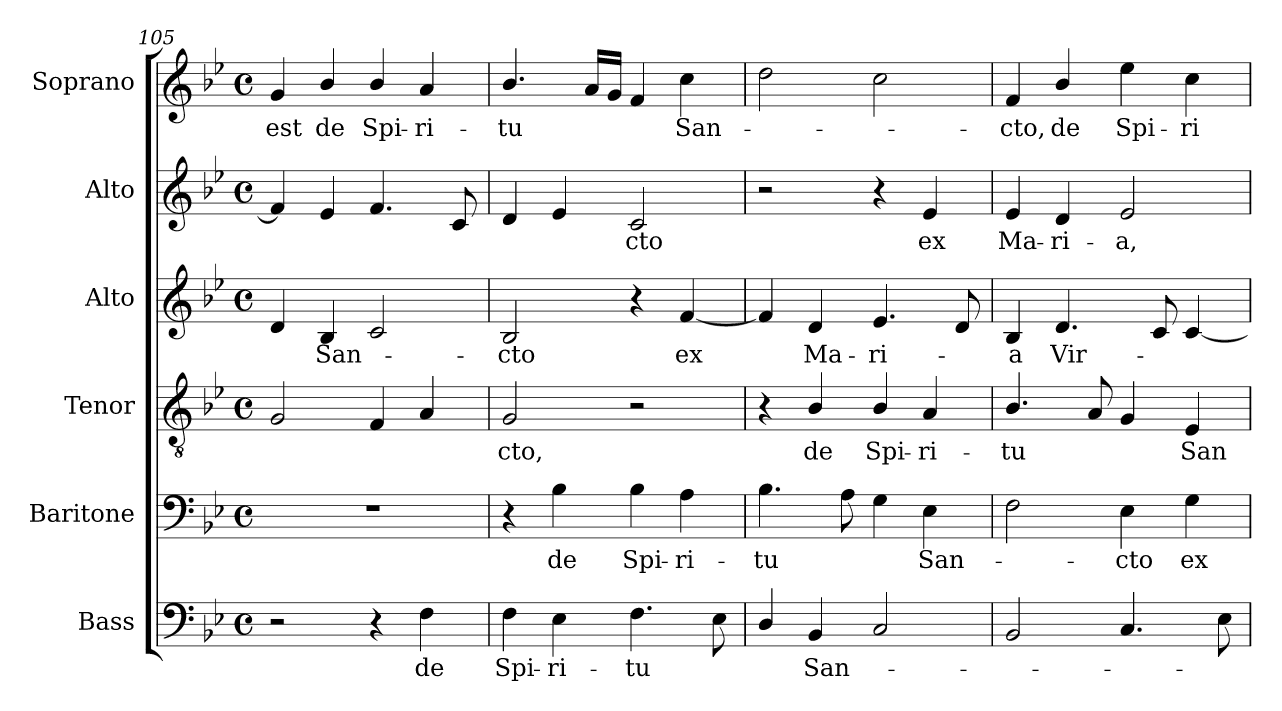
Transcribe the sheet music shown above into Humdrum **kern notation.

**kern	**text	**kern	**text	**kern	**text	**kern	**text	**kern	**text	**kern	**text
*part6	*part6	*part5	*part5	*part4	*part4	*part3	*part3	*part2	*part2	*part1	*part1
*staff6	*staff6	*staff5	*staff5	*staff4	*staff4	*staff3	*staff3	*staff2	*staff2	*staff1	*staff1
*I"Bass	*	*I"Baritone	*	*I"Tenor	*	*I"Alto	*	*I"Alto	*	*I"Soprano	*
*I'B.	*	*I'Bar.	*	*I'T.	*	*I'A.	*	*I'A.	*	*I'S.	*
*clefF4	*	*clefF4	*	*clefGv2	*	*clefG2	*	*clefG2	*	*clefG2	*
*	*	*	*	*ITrd7c12	*	*	*	*	*	*	*
*k[b-e-]	*	*k[b-e-]	*	*k[b-e-]	*	*k[b-e-]	*	*k[b-e-]	*	*k[b-e-]	*
*B-:	*	*B-:	*	*B-:	*	*B-:	*	*B-:	*	*B-:	*
*M4/4	*	*M4/4	*	*M4/4	*	*M4/4	*	*M4/4	*	*M4/4	*
*met(c)	*	*met(c)	*	*met(c)	*	*met(c)	*	*met(c)	*	*met(c)	*
=105	=105	=105	=105	=105	=105	=105	=105	=105	=105	=105	=105
!	!	!	!	!	!	!	!	!	!	!	!LO:LY:b:color=#000000
2r	.	1r	.	2GGi/	.	4di/	.	4fi/]	.	4gi/	est
!	!	!	!	!	!	!	!LO:LY:b:color=#000000	!	!	!	!
!	!	!	!	!	!	!	!	!	!	!	!LO:LY:b:color=#000000
.	.	.	.	.	.	4B-i/	San-	4e-i/	.	4b-i/	de
!	!	!	!	!	!	!	!	!	!	!	!LO:LY:b:color=#000000
4r	.	.	.	4FFi/	.	2ci/	.	4.fi/	.	4b-i/	Spi-
!	!LO:LY:b:color=#000000	!	!	!	!	!	!	!	!	!	!
!	!	!	!	!	!	!	!	!	!	!	!LO:LY:b:color=#000000
4Fi\	de	.	.	4AAi/	.	.	.	.	.	4ai/	-ri-
.	.	.	.	.	.	.	.	8ci/	.	.	.
=106	=106	=106	=106	=106	=106	=106	=106	=106	=106	=106	=106
!	!LO:LY:b:color=#000000	!	!	!	!	!	!	!	!	!	!
!	!	!	!	!	!LO:LY:b:color=#000000	!	!	!	!	!	!
!	!	!	!	!	!	!	!LO:LY:b:color=#000000	!	!	!	!
!	!	!	!	!	!	!	!	!	!	!	!LO:LY:b:color=#000000
4Fi\	Spi-	4r	.	2GGi/	-cto,	2B-i/	-cto	4di/	.	4.b-i/	-tu
!	!LO:LY:b:color=#000000	!	!	!	!	!	!	!	!	!	!
!	!	!	!LO:LY:b:color=#000000	!	!	!	!	!	!	!	!
4E-i\	-ri-	4B-i\	de	.	.	.	.	4e-i/	.	.	.
.	.	.	.	.	.	.	.	.	.	16ai/LL	.
.	.	.	.	.	.	.	.	.	.	16gi/JJ	.
!	!LO:LY:b:color=#000000	!	!	!	!	!	!	!	!	!	!
!	!	!	!LO:LY:b:color=#000000	!	!	!	!	!	!	!	!
!	!	!	!	!	!	!	!	!	!LO:LY:b:color=#000000	!	!
4.Fi\	-tu	4B-i\	Spi-	2r	.	4r	.	2ci/	-cto	4fi/	.
!	!	!	!LO:LY:b:color=#000000	!	!	!	!	!	!	!	!
!	!	!	!	!	!	!	!LO:LY:b:color=#000000	!	!	!	!
!	!	!	!	!	!	!	!	!	!	!	!LO:LY:b:color=#000000
.	.	4Ai\	-ri-	.	.	[4fi/	ex	.	.	4cci\	San-
8E-i\	.	.	.	.	.	.	.	.	.	.	.
=107	=107	=107	=107	=107	=107	=107	=107	=107	=107	=107	=107
!	!	!	!LO:LY:b:color=#000000	!	!	!	!	!	!	!	!
4Di/	.	4.B-i\	-tu	4r	.	4fi/]	.	2r	.	2ddi\	.
!	!LO:LY:b:color=#000000	!	!	!	!	!	!	!	!	!	!
!	!	!	!	!	!LO:LY:b:color=#000000	!	!	!	!	!	!
!	!	!	!	!	!	!	!LO:LY:b:color=#000000	!	!	!	!
4BB-i/	San-	.	.	4BB-i/	de	4di/	Ma-	.	.	.	.
.	.	8Ai\	.	.	.	.	.	.	.	.	.
!	!	!	!	!	!LO:LY:b:color=#000000	!	!	!	!	!	!
!	!	!	!	!	!	!	!LO:LY:b:color=#000000	!	!	!	!
2Ci/	.	4Gi\	.	4BB-i/	Spi-	4.e-i/	-ri-	4r	.	2cci\	.
!	!	!	!LO:LY:b:color=#000000	!	!	!	!	!	!	!	!
!	!	!	!	!	!LO:LY:b:color=#000000	!	!	!	!	!	!
!	!	!	!	!	!	!	!	!	!LO:LY:b:color=#000000	!	!
.	.	4E-i\	San-	4AAi/	-ri-	.	.	4e-i/	ex	.	.
.	.	.	.	.	.	8di/	.	.	.	.	.
=108	=108	=108	=108	=108	=108	=108	=108	=108	=108	=108	=108
!	!	!	!	!	!LO:LY:b:color=#000000	!	!	!	!	!	!
!	!	!	!	!	!	!	!LO:LY:b:color=#000000	!	!	!	!
!	!	!	!	!	!	!	!	!	!LO:LY:b:color=#000000	!	!
!	!	!	!	!	!	!	!	!	!	!	!LO:LY:b:color=#000000
2BB-i/	.	2Fi\	.	4.BB-i/	-tu	4B-i/	-a	4e-i/	Ma-	4fi/	-cto,
!	!	!	!	!	!	!	!LO:LY:b:color=#000000	!	!	!	!
!	!	!	!	!	!	!	!	!	!LO:LY:b:color=#000000	!	!
!	!	!	!	!	!	!	!	!	!	!	!LO:LY:b:color=#000000
.	.	.	.	.	.	4.di/	Vir-	4di/	-ri-	4b-i/	de
.	.	.	.	8AAi/	.	.	.	.	.	.	.
!	!	!	!LO:LY:b:color=#000000	!	!	!	!	!	!	!	!
!	!	!	!	!	!	!	!	!	!LO:LY:b:color=#000000	!	!
!	!	!	!	!	!	!	!	!	!	!	!LO:LY:b:color=#000000
4.Ci/	.	4E-i\	-cto	4GGi/	.	.	.	2e-i/	-a,	4ee-i\	Spi-
.	.	.	.	.	.	8ci/	.	.	.	.	.
!	!	!	!LO:LY:b:color=#000000	!	!	!	!	!	!	!	!
!	!	!	!	!	!LO:LY:b:color=#000000	!	!	!	!	!	!
!	!	!	!	!	!	!	!	!	!	!	!LO:LY:b:color=#000000
.	.	4Gi\	ex	4EE-i/	San-	[4ci/	.	.	.	4cci\	-ri-
8E-i\	.	.	.	.	.	.	.	.	.	.	.
=	=	=	=	=	=	=	=	=	=	=	=
*-	*-	*-	*-	*-	*-	*-	*-	*-	*-	*-	*-
